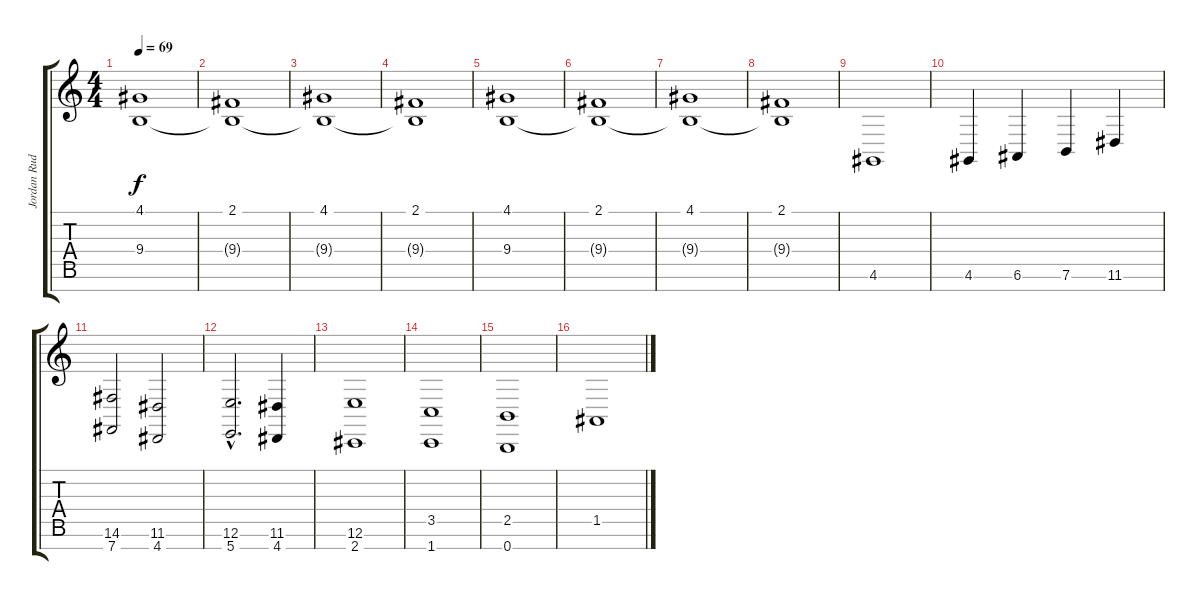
\track ("Jordan Rudess " "Jordan Rud") {instrument pad2warm}
\staff {score tabs}
\tuning (E4 B3 G3 D3 A2 E2 B1) {hide}
\ts (4 4)
\tempo 69
\clef g2
\ks c
(4.1 9.4).1{dy f} |
(2.1 9.4{t}).1 |
(4.1 9.4{t}).1 |
(2.1 9.4{t}).1 |
(4.1 9.4).1 |
(2.1 9.4{t}).1 |
(4.1 9.4{t}).1 |
(2.1 9.4{t}).1 |
4.6.1{instrument stringensemble1} |
4.6.4 6.6.4 7.6.4 11.6.4 |
(14.6 7.7).2 (11.6 4.7).2 |
(12.6{hac} 5.7{hac}).2{d} (11.6 4.7).4 |
(12.6 2.7).1 |
(3.5 1.7).1 |
(2.5 0.7).1 |
1.5.1{instrument pad2warm}
